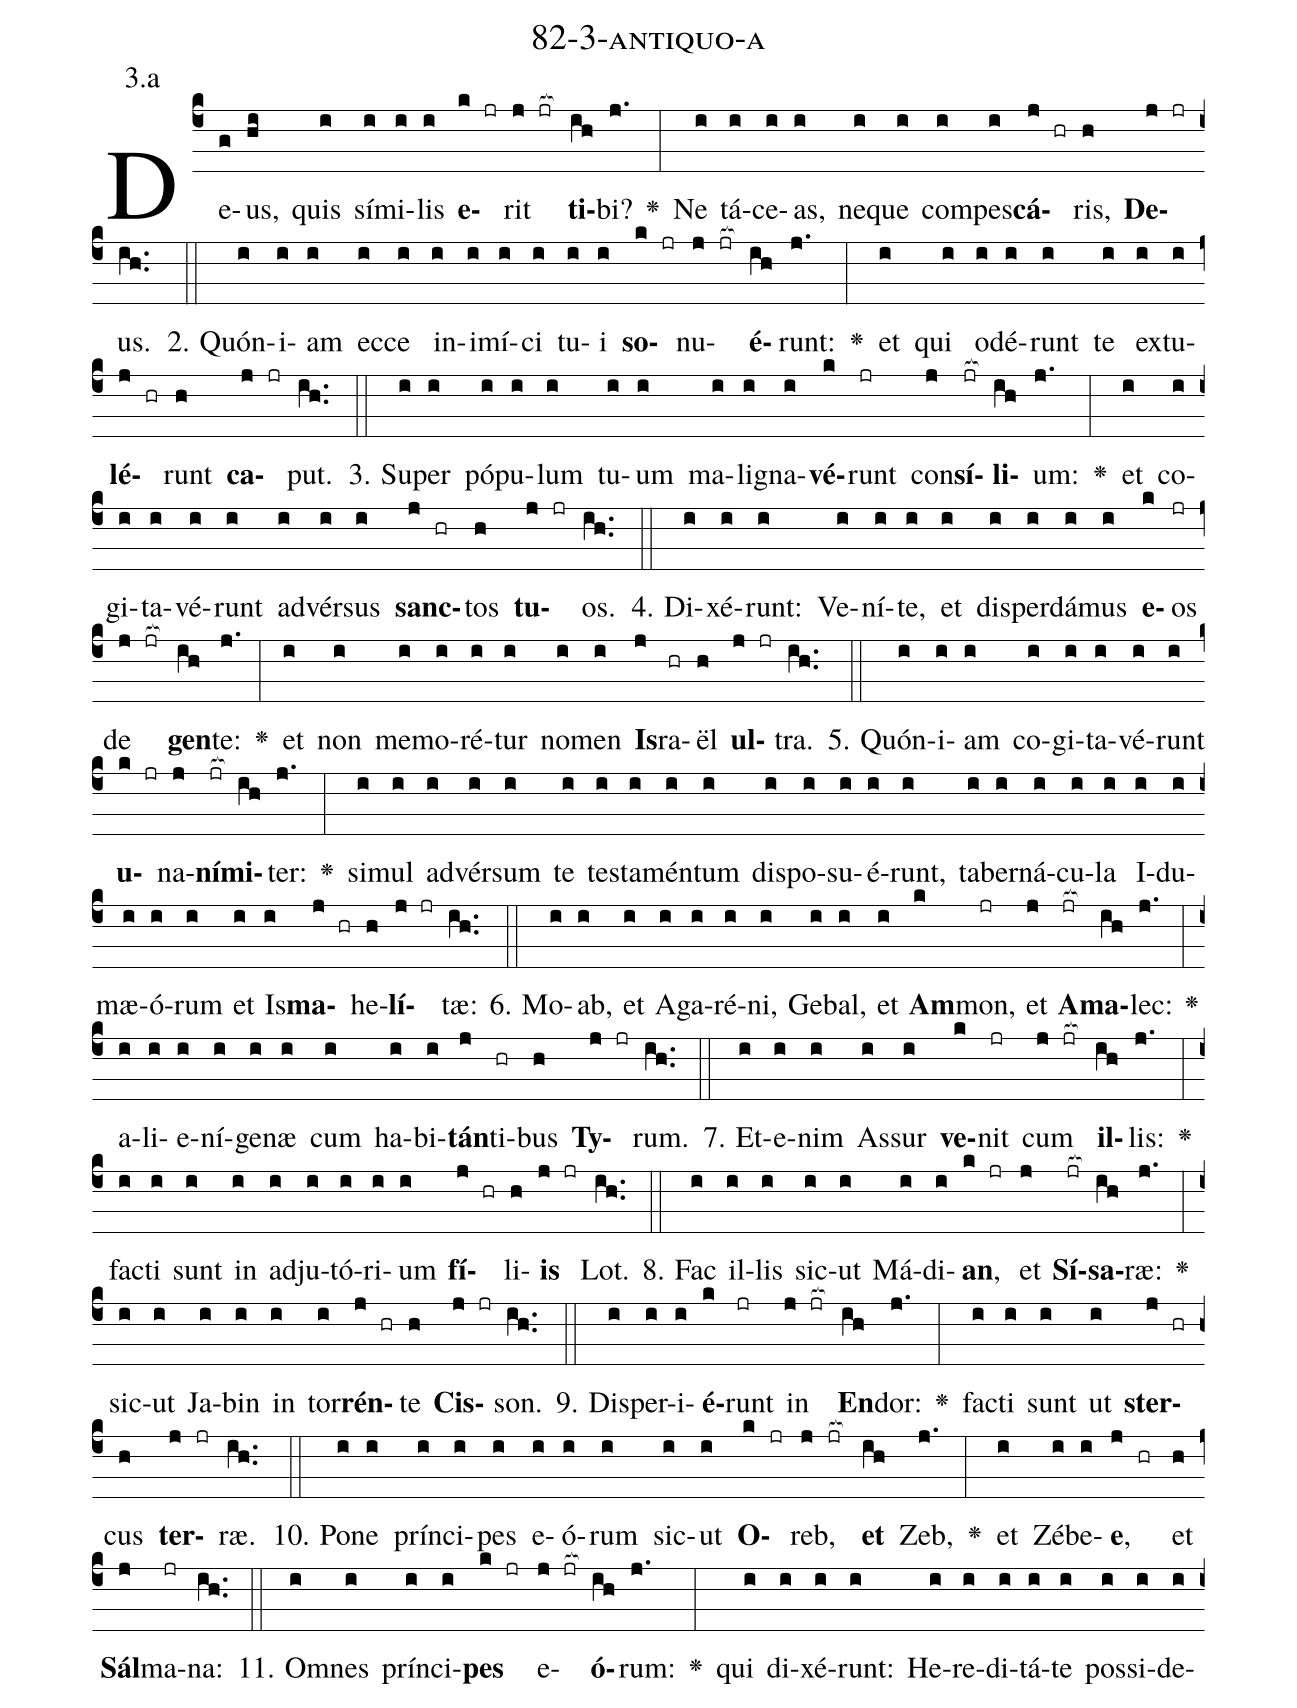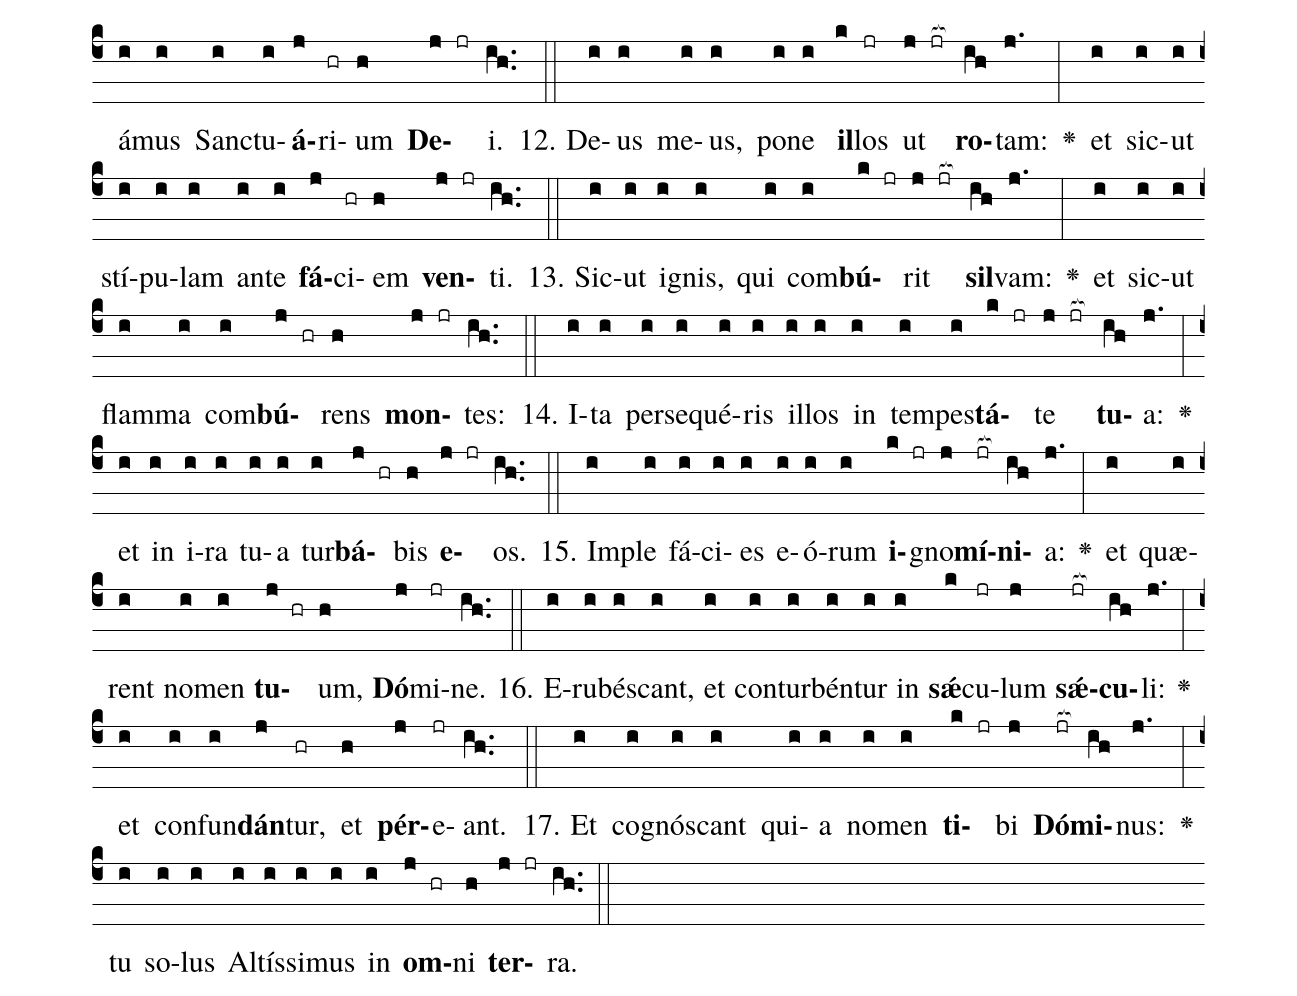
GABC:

name: 82-3-antiquo-a;
annotation: 3.a;
%%
(c4)De(g)us,(hi) quis(i) sí(i)mi(i)lis(i) <b>e</b>(k jr)rit(j jr[ocb:1{]) <b>ti</b>(ih[ocb:0}])bi?(j.) <v>\greheightstar</v>(:) Ne(i) tá(i)ce(i)as,(i) ne(i)que(i) com(i)pes(i)<b>cá</b>(j hr)ris,(h) <b>De</b>(j jr)us.(ih..) (::)
2. Quón(i)i(i)am(i) ec(i)ce(i) in(i)i(i)mí(i)ci(i) tu(i)i(i) <b>so</b>(k jr)nu(j jr[ocb:1{])<b>é</b>(ih[ocb:0}])runt:(j.) <v>\greheightstar</v>(:) et(i) qui(i) o(i)dé(i)runt(i) te(i) ex(i)tu(i)<b>lé</b>(j hr)runt(h) <b>ca</b>(j jr)put.(ih..) (::)
3. Su(i)per(i) pó(i)pu(i)lum(i) tu(i)um(i) ma(i)li(i)gna(i)<b>vé</b>(k)runt(jr) con(j)<b>sí</b>(jr[ocb:1{])<b>li</b>(ih[ocb:0}])um:(j.) <v>\greheightstar</v>(:) et(i) co(i)gi(i)ta(i)vé(i)runt(i) ad(i)vér(i)sus(i) <b>sanc</b>(j hr)tos(h) <b>tu</b>(j jr)os.(ih..) (::)
4. Di(i)xé(i)runt:(i) Ve(i)ní(i)te,(i) et(i) dis(i)per(i)dá(i)mus(i) <b>e</b>(k)os(jr) de(j jr[ocb:1{]) <b>gen</b>(ih[ocb:0}])te:(j.) <v>\greheightstar</v>(:) et(i) non(i) me(i)mo(i)ré(i)tur(i) no(i)men(i) <b>Is</b>(j)ra(hr)ël(h) <b>ul</b>(j jr)tra.(ih..) (::)
5. Quón(i)i(i)am(i) co(i)gi(i)ta(i)vé(i)runt(i) <b>u</b>(k jr)na(j)<b>ní</b>(jr[ocb:1{])<b>mi</b>(ih[ocb:0}])ter:(j.) <v>\greheightstar</v>(:) si(i)mul(i) ad(i)vér(i)sum(i) te(i) tes(i)ta(i)mén(i)tum(i) dis(i)po(i)su(i)é(i)runt,(i) ta(i)ber(i)ná(i)cu(i)la(i) I(i)du(i)mæ(i)ó(i)rum(i) et(i) Is(i)<b>ma</b>(j hr)he(h)<b>lí</b>(j jr)tæ:(ih..) (::)
6. Mo(i)ab,(i) et(i) A(i)ga(i)ré(i)ni,(i) Ge(i)bal,(i) et(i) <b>Am</b>(k)mon,(jr) et(j) <b>A</b>(jr[ocb:1{])<b>ma</b>(ih[ocb:0}])lec:(j.) <v>\greheightstar</v>(:) a(i)li(i)e(i)ní(i)ge(i)næ(i) cum(i) ha(i)bi(i)<b>tán</b>(j)ti(hr)bus(h) <b>Ty</b>(j jr)rum.(ih..) (::)
7. Et(i)e(i)nim(i) As(i)sur(i) <b>ve</b>(k)nit(jr) cum(j jr[ocb:1{]) <b>il</b>(ih[ocb:0}])lis:(j.) <v>\greheightstar</v>(:) fac(i)ti(i) sunt(i) in(i) ad(i)ju(i)tó(i)ri(i)um(i) <b>fí</b>(j hr)li(h)<b>is</b>(j jr) Lot.(ih..) (::)
8. Fac(i) il(i)lis(i) sic(i)ut(i) Má(i)di(i)<b>an</b>,(k jr) et(j) <b>Sí</b>(jr[ocb:1{])<b>sa</b>(ih[ocb:0}])ræ:(j.) <v>\greheightstar</v>(:) sic(i)ut(i) Ja(i)bin(i) in(i) tor(i)<b>rén</b>(j hr)te(h) <b>Cis</b>(j jr)son.(ih..) (::)
9. Dis(i)per(i)i(i)<b>é</b>(k)runt(jr) in(j jr[ocb:1{]) <b>En</b>(ih[ocb:0}])dor:(j.) <v>\greheightstar</v>(:) fac(i)ti(i) sunt(i) ut(i) <b>ster</b>(j hr)cus(h) <b>ter</b>(j jr)ræ.(ih..) (::)
10. Po(i)ne(i) prín(i)ci(i)pes(i) e(i)ó(i)rum(i) sic(i)ut(i) <b>O</b>(k jr)reb,(j jr[ocb:1{]) <b>et</b>(ih[ocb:0}]) Zeb,(j.) <v>\greheightstar</v>(:) et(i) Zé(i)be(i)<b>e</b>,(j hr) et(h) <b>Sál</b>(j)ma(jr)na:(ih..) (::)
11. Om(i)nes(i) prín(i)ci(i)<b>pes</b>(k jr) e(j jr[ocb:1{])<b>ó</b>(ih[ocb:0}])rum:(j.) <v>\greheightstar</v>(:) qui(i) di(i)xé(i)runt:(i) He(i)re(i)di(i)tá(i)te(i) pos(i)si(i)de(i)á(i)mus(i) Sanc(i)tu(i)<b>á</b>(j)ri(hr)um(h) <b>De</b>(j jr)i.(ih..) (::)
12. De(i)us(i) me(i)us,(i) po(i)ne(i) <b>il</b>(k)los(jr) ut(j jr[ocb:1{]) <b>ro</b>(ih[ocb:0}])tam:(j.) <v>\greheightstar</v>(:) et(i) sic(i)ut(i) stí(i)pu(i)lam(i) an(i)te(i) <b>fá</b>(j)ci(hr)em(h) <b>ven</b>(j jr)ti.(ih..) (::)
13. Sic(i)ut(i) i(i)gnis,(i) qui(i) com(i)<b>bú</b>(k jr)rit(j jr[ocb:1{]) <b>sil</b>(ih[ocb:0}])vam:(j.) <v>\greheightstar</v>(:) et(i) sic(i)ut(i) flam(i)ma(i) com(i)<b>bú</b>(j hr)rens(h) <b>mon</b>(j jr)tes:(ih..) (::)
14. I(i)ta(i) per(i)se(i)qué(i)ris(i) il(i)los(i) in(i) tem(i)pes(i)<b>tá</b>(k jr)te(j jr[ocb:1{]) <b>tu</b>(ih[ocb:0}])a:(j.) <v>\greheightstar</v>(:) et(i) in(i) i(i)ra(i) tu(i)a(i) tur(i)<b>bá</b>(j hr)bis(h) <b>e</b>(j jr)os.(ih..) (::)
15. Im(i)ple(i) fá(i)ci(i)es(i) e(i)ó(i)rum(i) <b>i</b>(k jr)gno(j)<b>mí</b>(jr[ocb:1{])<b>ni</b>(ih[ocb:0}])a:(j.) <v>\greheightstar</v>(:) et(i) quæ(i)rent(i) no(i)men(i) <b>tu</b>(j hr)um,(h) <b>Dó</b>(j)mi(jr)ne.(ih..) (::)
16. E(i)ru(i)bés(i)cant,(i) et(i) con(i)tur(i)bén(i)tur(i) in(i) <b>sǽ</b>(k)cu(jr)lum(j) <b>sǽ</b>(jr[ocb:1{])<b>cu</b>(ih[ocb:0}])li:(j.) <v>\greheightstar</v>(:) et(i) con(i)fun(i)<b>dán</b>(j)tur,(hr) et(h) <b>pér</b>(j)e(jr)ant.(ih..) (::)
17. Et(i) co(i)gnós(i)cant(i) qui(i)a(i) no(i)men(i) <b>ti</b>(k jr)bi(j) <b>Dó</b>(jr[ocb:1{])<b>mi</b>(ih[ocb:0}])nus:(j.) <v>\greheightstar</v>(:) tu(i) so(i)lus(i) Al(i)tís(i)si(i)mus(i) in(i) <b>om</b>(j hr)ni(h) <b>ter</b>(j jr)ra.(ih..) (::)
